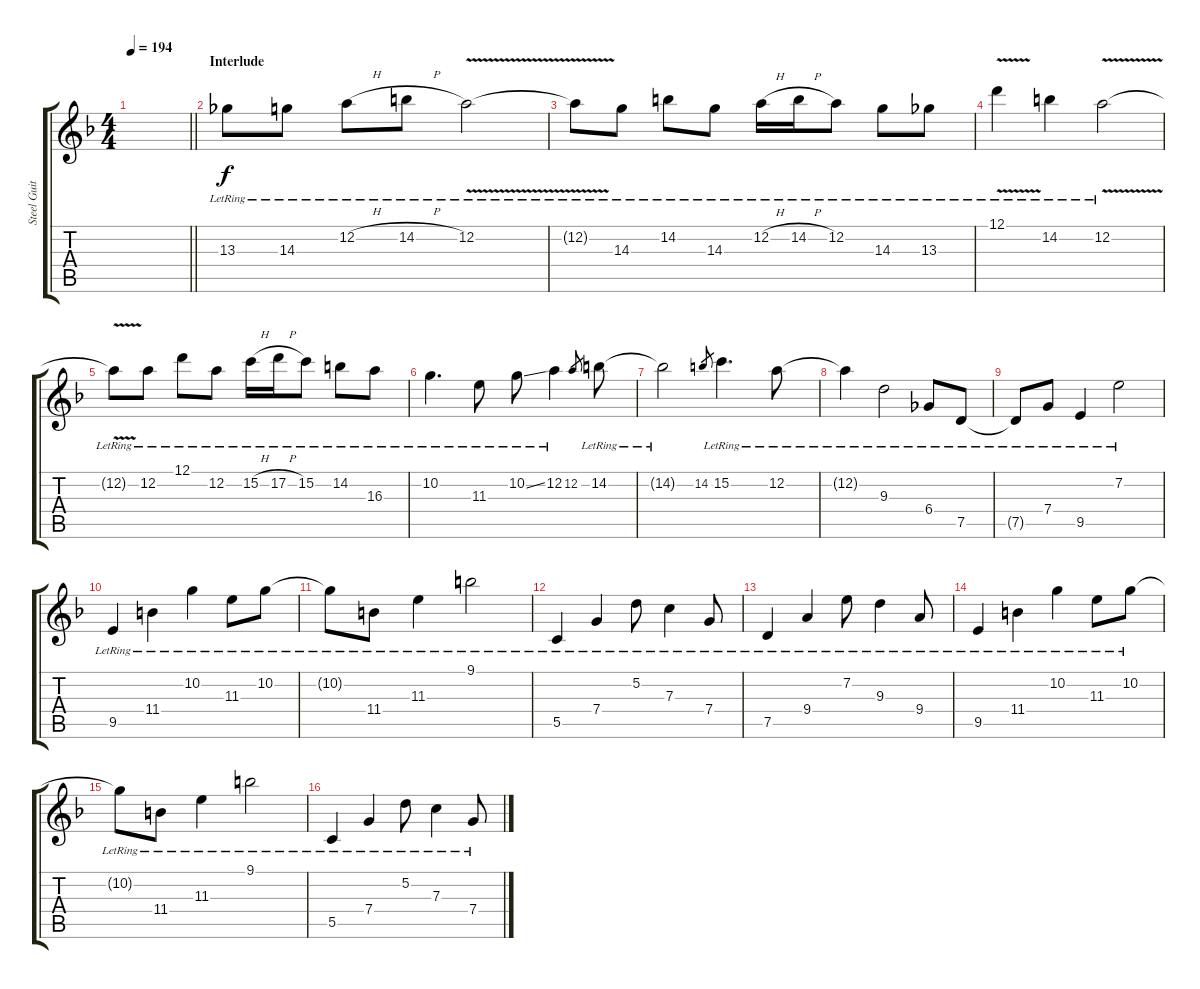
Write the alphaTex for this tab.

\track ("Steel Guitar 1" "Steel Guit") {instrument acousticguitarsteel}
\staff {score tabs}
\tuning (D4 A3 F3 C3 G2 C2) {hide}
\ts (4 4)
\tempo 194
\clef g2
\barLineRight lightlight
\ks f
|
\section ("" "Interlude")
13.3{lr}.8 14.3{lr}.8 12.2{h lr}.8 14.2{h lr}.8 12.2{v lr}.2 |
12.2{v lr t}.8 14.3{lr}.8 14.2{lr}.8 14.3{lr}.8 12.2{h lr}.16 14.2{h lr}.16 12.2{lr}.8 14.3{lr}.8 13.3{lr}.8 |
12.1{v lr}.4 14.2{lr}.4 12.2{v lr}.2 |
12.2{v lr t}.8 12.2{lr}.8 12.1{lr}.8 12.2{lr}.8 15.2{h lr}.16 17.2{h lr}.16 15.2{lr}.8 14.2{lr}.8 16.3{lr}.8 |
10.2{lr}.4{d} 11.3{lr}.8 10.2{ss lr}.8 12.2{lr}.4 12.2.8{gr} 14.2{lr}.8 |
14.2{lr t}.2 14.2.8{gr} 15.2{lr}.4{d} 12.2{lr}.8 |
12.2{lr t}.4 9.3{lr}.2 6.4{lr}.8 7.5{lr}.8 |
7.5{lr t}.8 7.4{lr}.8 9.5{lr}.4 7.2{lr}.2 |
9.5{lr}.4 11.4{lr}.4 10.2{lr}.4 11.3{lr}.8 10.2{lr}.8 |
10.2{lr t}.8 11.4{lr}.8 11.3{lr}.4 9.1{lr}.2 |
5.5{lr}.4 7.4{lr}.4 5.2{lr}.8 7.3{lr}.4 7.4{lr}.8 |
7.5{lr}.4 9.4{lr}.4 7.2{lr}.8 9.3{lr}.4 9.4{lr}.8 |
9.5{lr}.4 11.4{lr}.4 10.2{lr}.4 11.3{lr}.8 10.2{lr}.8 |
10.2{lr t}.8 11.4{lr}.8 11.3{lr}.4 9.1{lr}.2 |
5.5{lr}.4 7.4{lr}.4 5.2{lr}.8 7.3{lr}.4 7.4{lr}.8
